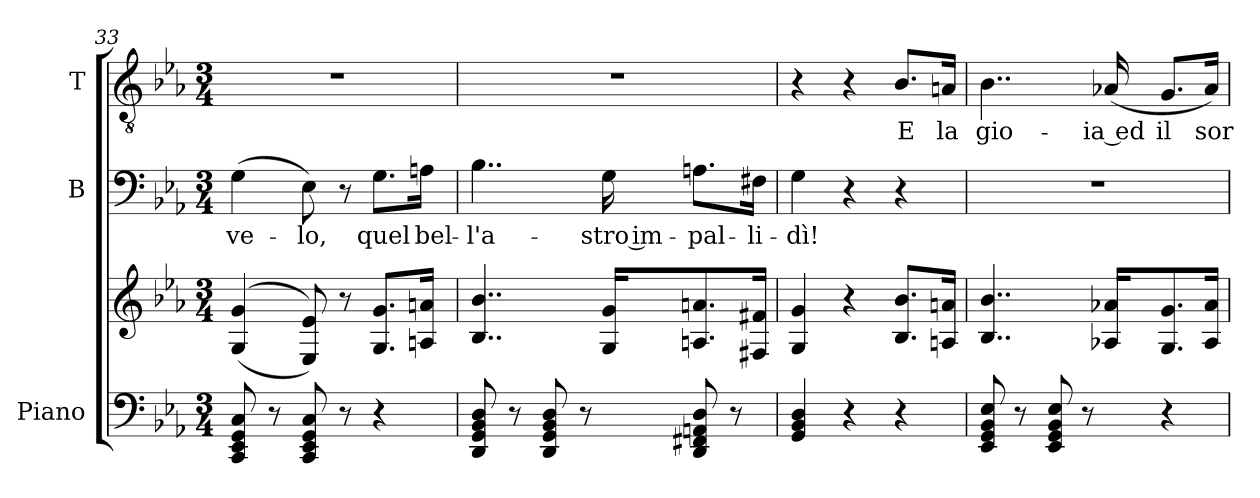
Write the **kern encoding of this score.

**kern	**kern	**kern	**text	**kern	**text
*part3	*part3	*part2	*part2	*part1	*part1
*staff4	*staff3	*staff2	*staff2	*staff1	*staff1
*I"Piano	*	*I"B	*	*I"T	*
*I'Pno	*	*I'B	*	*I'T	*
*clefF4	*clefG2	*clefF4	*	*clefGv2	*
*k[b-e-a-]	*k[b-e-a-]	*k[b-e-a-]	*	*k[b-e-a-]	*
*M3/4	*M3/4	*M3/4	*	*M3/4	*
=33	=33	=33	=33	=33	=33
8CC/ 8EE-/ 8GG/ 8C/	(>(4G/ 4g/	(4G\	ve-	2.r	.
8r	.	.	.	.	.
8CC/ 8EE-/ 8GG/ 8C/	8E-/ 8e-/))	8E-\)	-lo,	.	.
8r	8r	8r	.	.	.
4r	8.G/ 8.g/L	8.G\L	quel	.	.
.	16An/ 16an/Jk	16An\Jk	bel-	.	.
=34	=34	=34	=34	=34	=34
8DD/ 8GG/ 8BB-/ 8D/	4..B-/ 4..b-/	4..B-\	-l'a-	2.r	.
8r	.	.	.	.	.
8DD/ 8GG/ 8BB-/ 8D/	.	.	.	.	.
8r	.	.	.	.	.
.	16G/ 16g/KL	16G\	-stro im-	.	.
8DD/ 8FF#X/ 8AAn/ 8D/	8.An/ 8.an/	8.An\L	-pal-	.	.
8r	.	.	.	.	.
.	16F#X/ 16f#X/Jk	16F#X\Jk	-li-	.	.
!!LO:PB:g=z
=35	=35	=35	=35	=35	=35
4GG/ 4BB-/ 4D/	4G/ 4g/	4G\	-dì!	4r	.
4r	4r	4r	.	4r	.
4r	8.B-/ 8.b-/L	4r	.	8.B-/L	E
.	16An/ 16an/Jk	.	.	16An/Jk	la
=36	=36	=36	=36	=36	=36
8EE-/ 8GG/ 8BB-/ 8E-/	4..B-/ 4..b-/	2.r	.	4..B-\	gio-
8r	.	.	.	.	.
8EE-/ 8GG/ 8BB-/ 8E-/	.	.	.	.	.
8r	.	.	.	.	.
.	16A-X/ 16a-X/KL	.	.	(16A-X/	-ia ed
4r	8.G/ 8.g/	.	.	8.G/L	il
.	16A-/ 16a-/Jk	.	.	16A-/Jk)	sor-
=	=	=	=	=	=
*-	*-	*-	*-	*-	*-
